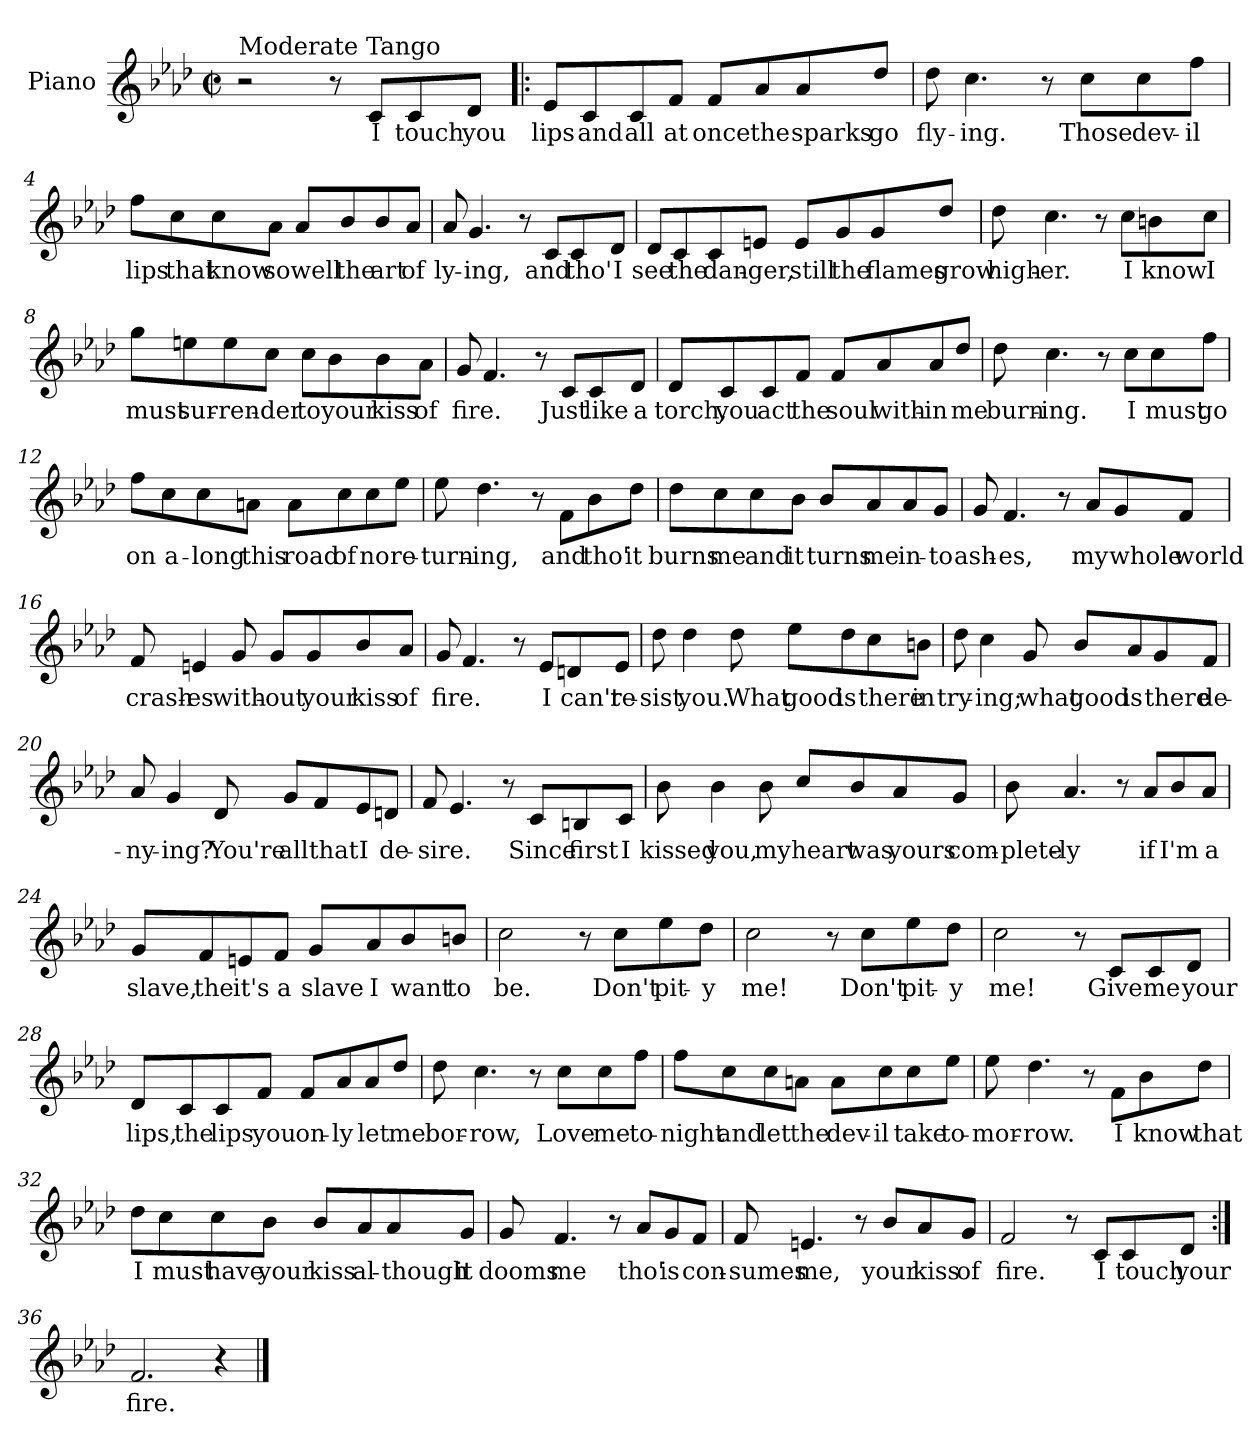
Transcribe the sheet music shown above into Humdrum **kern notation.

**kern	**text
*part1	*part1
*staff1	*staff1
*I"Piano	*
*I'Pno.	*
*clefG2	*
*k[b-e-a-d-]	*
*A-:	*
*M2/2	*
*met(c|)	*
=1	=1
!LO:TX:a:t=Moderate Tango	!
2r	.
8r	.
8c/L	I
8c/	touch
8d-/J	you
=2!|:	=2!|:
8e-/L	lips
8c/	and
8c/	all
8f/J	at
8f/L	once
8a-/	the
8a-/	sparks
8dd-/J	go
=3	=3
8dd-\	fly-
4.cc\	-ing.
8r	.
8cc\L	Those
8cc\	dev-
8ff\J	-il
!!LO:LB:g=z
=4	=4
8ff\L	lips
8cc\	that
8cc\	know
8a-\J	so
8a-/L	well
8b-/	the
8b-/	art
8a-/J	of
=5	=5
8a-/	ly-
4.g/	-ing,
8r	.
8c/L	and
8c/	tho'
8d-/J	I
=6	=6
8d-/L	see
8c/	the
8c/	dan-
8en/J	-ger,
8e/L	still
8g/	the
8g/	flames
8dd-/J	grow
!!LO:LB:g=z
=7	=7
8dd-\	high-
4.cc\	-er.
8r	.
8cc\L	I
8bn\	know
8cc\J	I
=8	=8
8gg\L	must
8een\	sur-
8ee\	-ren-
8cc\J	-der
8cc\L	to
8b-\	your
8b-\	kiss
8a-\J	of
=9	=9
8g/	fire.
4.f/	.
8r	.
8c/L	Just
8c/	like
8d-/J	a
!!LO:LB:g=z
=10	=10
8d-/L	torch,
8c/	you
8c/	act
8f/J	the
8f/L	soul
8a-/	with-
8a-/	-in
8dd-/J	me
=11	=11
8dd-\	burn-
4.cc\	-ing.
8r	.
8cc\L	I
8cc\	must
8ff\J	go
=12	=12
8ff\L	on
8cc\	a-
8cc\	-long
8an\J	this
8a\L	road
8cc\	of
8cc\	no
8ee-\J	re-
!!LO:LB:g=z
=13	=13
8ee-\	-turn-
4.dd-\	-ing,
8r	.
8f\L	and
8b-\	tho'
8dd-\J	it
=14	=14
8dd-\L	burns
8cc\	me
8cc\	and
8b-\J	it
8b-/L	turns
8a-/	me
8a-/	in-
8g/J	-to
=15	=15
8g/	ash-
4.f/	-es,
8r	.
8a-/L	my
8g/	whole
8f/J	world
!!LO:LB:g=z
=16	=16
8f/	crash-
4en/	-es
8g/	with-
8g/L	-out
8g/	your
8b-/	kiss
8a-/J	of
=17	=17
8g/	fire.
4.f/	.
8r	.
8e-/L	I
8dn/	can't
8e-/J	re-
=18	=18
8dd-\	-sist
4dd-\	you.
8dd-\	What
8ee-\L	good
8dd-\	is
8cc\	there
8bn\J	in
!!LO:LB:g=z
=19	=19
8dd-\	try-
4cc\	-ing;
8g/	what
8b-/L	good
8a-/	is
8g/	there
8f/J	de-
=20	=20
8a-/	-ny-
4g/	-ing?
8d-/	You're
8g/L	all
8f/	that
8e-/	I
8dn/J	de-
=21	=21
8f/	-sire.
4.e-/	.
8r	.
8c/L	Since
8Bn/	first
8c/J	I
!!LO:LB:g=z
=22	=22
8b-\	kissed
4b-\	you,
8b-\	my
8cc/L	heart
8b-/	was
8a-/	yours
8g/J	com-
=23	=23
8b-\	-plete-
4.a-/	-ly
8r	.
8a-/L	if
8b-/	I'm
8a-/J	a
=24	=24
8g/L	slave,
8f/	the
8en/	it's
8f/J	a
8g/L	slave
8a-/	I
8b-/	want
8bn/J	to
!!LO:PB:g=z
=25	=25
2cc\	be.
8r	.
8cc\L	Don't
8ee-\	pit-
8dd-\J	-y
=26	=26
2cc\	me!
8r	.
8cc\L	Don't
8ee-\	pit-
8dd-\J	-y
=27	=27
2cc\	me!
8r	.
8c/L	Give
8c/	me
8d-/J	your
!!LO:LB:g=z
=28	=28
8d-/L	lips,
8c/	the
8c/	lips
8f/J	you
8f/L	on-
8a-/	-ly
8a-/	let
8dd-/J	me
=29	=29
8dd-\	bor-
4.cc\	-row,
8r	.
8cc\L	Love
8cc\	me
8ff\J	to-
=30	=30
8ff\L	-night
8cc\	and
8cc\	let
8an\J	the
8a\L	dev-
8cc\	-il
8cc\	take
8ee-\J	to-
!!LO:LB:g=z
=31	=31
8ee-\	-mor-
4.dd-\	-row.
8r	.
8f\L	I
8b-\	know
8dd-\J	that
=32	=32
8dd-\L	I
8cc\	must
8cc\	have
8b-\J	your
8b-/L	kiss
8a-/	al-
8a-/	-though
8g/J	it
=33	=33
8g/	dooms
4.f/	me
8r	.
8a-/L	tho'
8g/	is
8f/J	con-
!!LO:LB:g=z
=34	=34
8f/	-sumes
4.en/	me,
8r	.
8b-/L	your
8a-/	kiss
8g/J	of
=35	=35
2f/	fire.
8r	.
8c/L	I
8c/	touch
8d-/J	your
=36:|!	=36:|!
2.f/	fire.
4r	.
==	==
*-	*-
